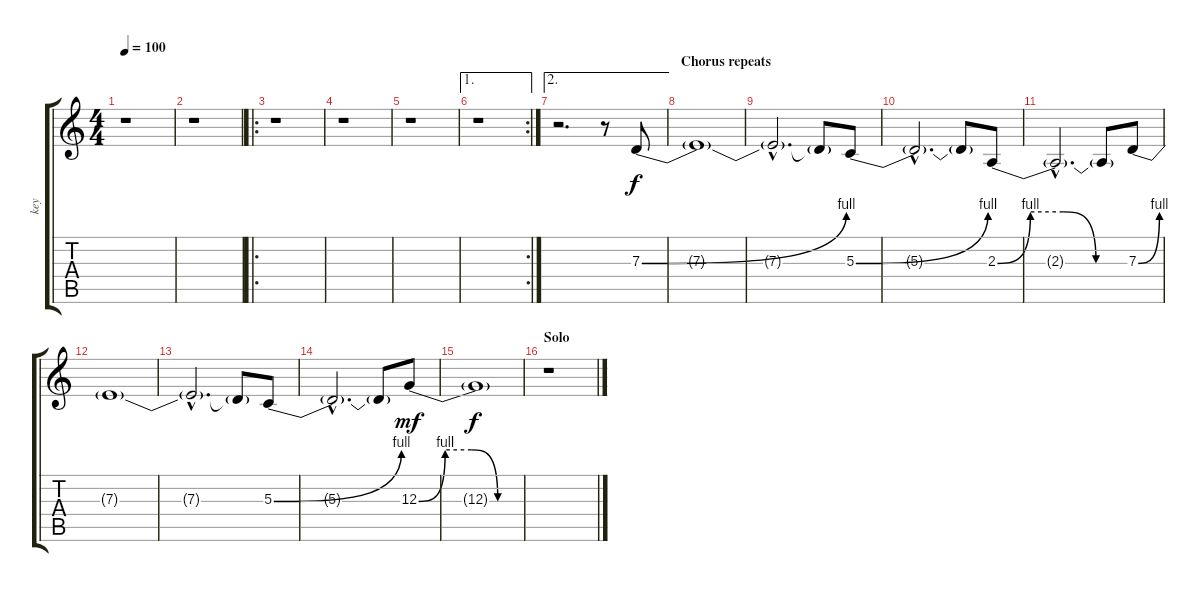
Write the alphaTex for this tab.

\track ("key" "key") {instrument lead2sawtooth}
\staff {score tabs}
\tuning (E4 B3 G3 D3 A2 E2) {hide}
\ts (4 4)
\tempo 100
\clef g2
\ks c
r.1{dy f} |
r.1 |
\ro
r.1 |
r.1 |
r.1 |
\ae 1
\rc 2
r.1 |
\ae 2
r.2{d} r.8 7.3{be (bend 0 0 60 4)}.8{volume 14} |
\section ("" "Chorus repeats")
7.3{t}.1 |
7.3{hac t}.2{d} 7.3{t}.8 5.3{be (bend 0 0 60 4)}.8 |
5.3{hac t}.2{d} 5.3{t}.8 2.3{be (custom 0 0 15 4 30 4 45 0 60 0)}.8 |
2.3{hac t}.2{d} 2.3{t}.8 7.3{be (bend 0 0 60 4)}.8 |
7.3{t}.1 |
7.3{hac t}.2{d} 7.3{t}.8 5.3{be (bend 0 0 60 4)}.8 |
5.3{hac t}.2{d} 5.3{t}.8 12.3{be (custom 0 0 15 4 30 4 45 0 60 0)}.8{dy mf} |
12.3{t}.1{dy f} |
\section ("" "Solo")
r.1
